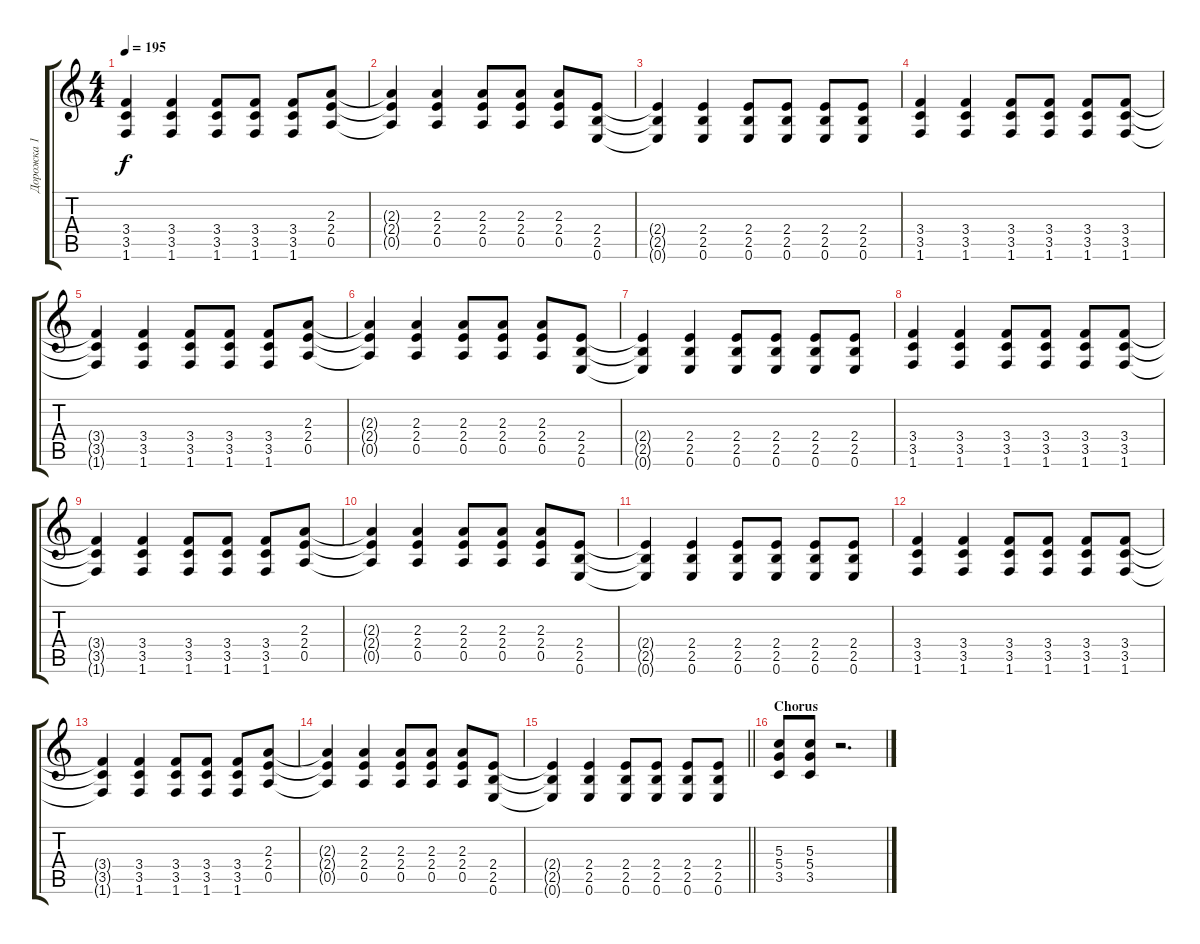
\track ("Дорожка 1" "Дорожка 1") {instrument distortionguitar}
\staff {score tabs}
\tuning (E4 B3 G3 D3 A2 E2) {hide}
\ts (4 4)
\tempo 195
\clef g2
\ks c
(3.4{t} 3.5{t} 1.6{t}).4{dy f} (3.4 3.5 1.6).4 (3.4 3.5 1.6).8 (3.4 3.5 1.6).8 (3.4 3.5 1.6).8 (2.3 2.4 0.5).8 |
(2.3{t} 2.4{t} 0.5{t}).4 (2.3 2.4 0.5).4 (2.3 2.4 0.5).8 (2.3 2.4 0.5).8 (2.3 2.4 0.5).8 (2.4 2.5 0.6).8 |
(2.4{t} 2.5{t} 0.6{t}).4 (2.4 2.5 0.6).4 (2.4 2.5 0.6).8 (2.4 2.5 0.6).8 (2.4 2.5 0.6).8 (2.4 2.5 0.6).8 |
(3.4 3.5 1.6).4 (3.4 3.5 1.6).4 (3.4 3.5 1.6).8 (3.4 3.5 1.6).8 (3.4 3.5 1.6).8 (3.4 3.5 1.6).8 |
(3.4{t} 3.5{t} 1.6{t}).4 (3.4 3.5 1.6).4 (3.4 3.5 1.6).8 (3.4 3.5 1.6).8 (3.4 3.5 1.6).8 (2.3 2.4 0.5).8 |
(2.3{t} 2.4{t} 0.5{t}).4 (2.3 2.4 0.5).4 (2.3 2.4 0.5).8 (2.3 2.4 0.5).8 (2.3 2.4 0.5).8 (2.4 2.5 0.6).8 |
(2.4{t} 2.5{t} 0.6{t}).4 (2.4 2.5 0.6).4 (2.4 2.5 0.6).8 (2.4 2.5 0.6).8 (2.4 2.5 0.6).8 (2.4 2.5 0.6).8 |
(3.4 3.5 1.6).4 (3.4 3.5 1.6).4 (3.4 3.5 1.6).8 (3.4 3.5 1.6).8 (3.4 3.5 1.6).8 (3.4 3.5 1.6).8 |
(3.4{t} 3.5{t} 1.6{t}).4 (3.4 3.5 1.6).4 (3.4 3.5 1.6).8 (3.4 3.5 1.6).8 (3.4 3.5 1.6).8 (2.3 2.4 0.5).8 |
(2.3{t} 2.4{t} 0.5{t}).4 (2.3 2.4 0.5).4 (2.3 2.4 0.5).8 (2.3 2.4 0.5).8 (2.3 2.4 0.5).8 (2.4 2.5 0.6).8 |
(2.4{t} 2.5{t} 0.6{t}).4 (2.4 2.5 0.6).4 (2.4 2.5 0.6).8 (2.4 2.5 0.6).8 (2.4 2.5 0.6).8 (2.4 2.5 0.6).8 |
(3.4 3.5 1.6).4 (3.4 3.5 1.6).4 (3.4 3.5 1.6).8 (3.4 3.5 1.6).8 (3.4 3.5 1.6).8 (3.4 3.5 1.6).8 |
(3.4{t} 3.5{t} 1.6{t}).4 (3.4 3.5 1.6).4 (3.4 3.5 1.6).8 (3.4 3.5 1.6).8 (3.4 3.5 1.6).8 (2.3 2.4 0.5).8 |
(2.3{t} 2.4{t} 0.5{t}).4 (2.3 2.4 0.5).4 (2.3 2.4 0.5).8 (2.3 2.4 0.5).8 (2.3 2.4 0.5).8 (2.4 2.5 0.6).8 |
\barLineRight lightlight
(2.4{t} 2.5{t} 0.6{t}).4 (2.4 2.5 0.6).4 (2.4 2.5 0.6).8 (2.4 2.5 0.6).8 (2.4 2.5 0.6).8 (2.4 2.5 0.6).8 |
\section ("" "Сhorus")
(5.3 5.4 3.5).8 (5.3 5.4 3.5).8 r.2{d}
